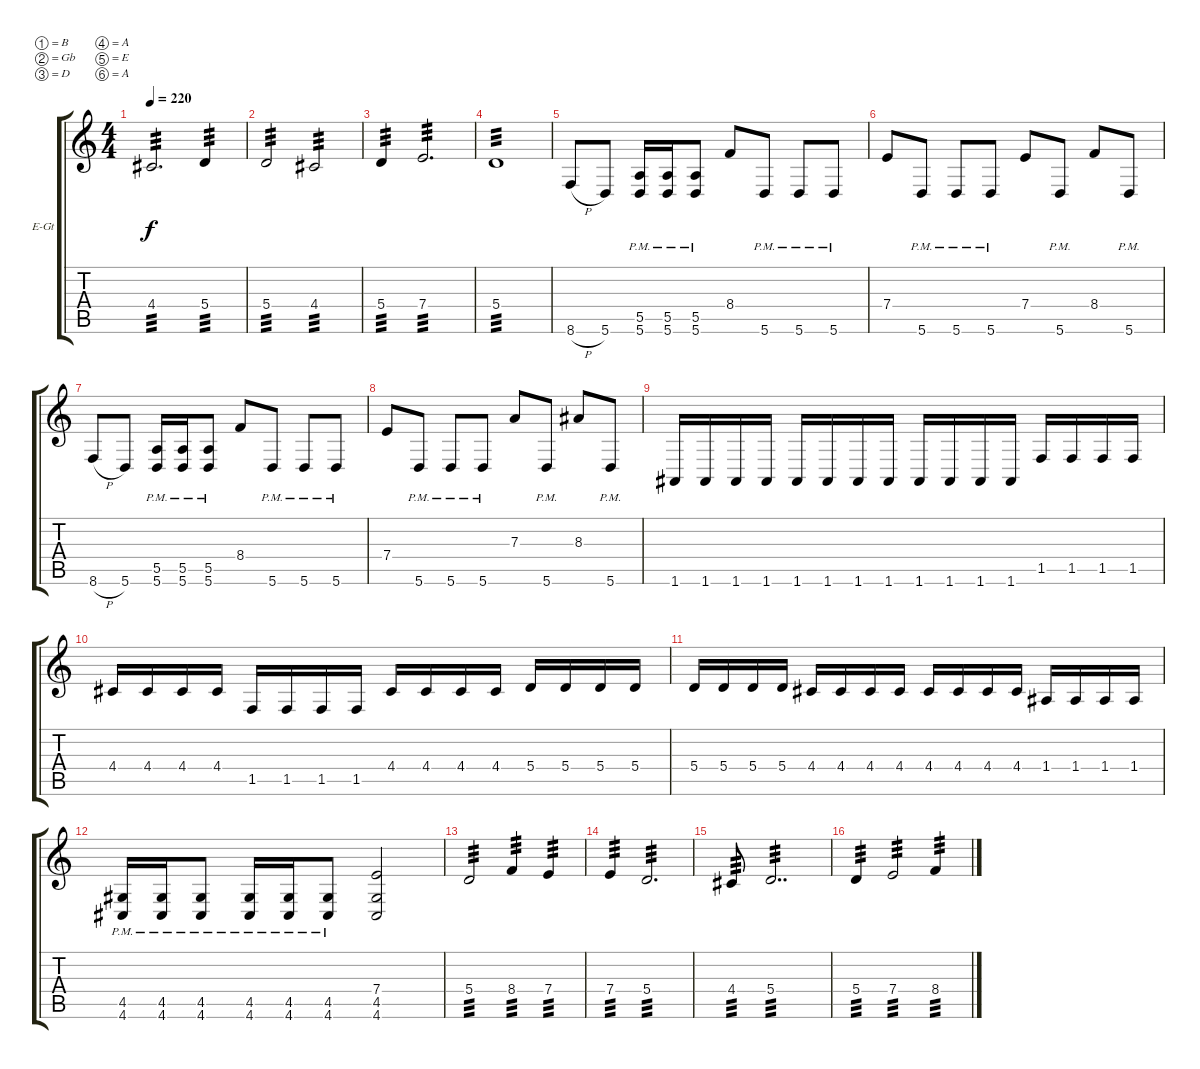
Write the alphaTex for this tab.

\defaultSystemsLayout 4
\bracketExtendMode groupsimilarinstruments
\firstSystemTrackNameOrientation horizontal
\otherSystemsTrackNameOrientation horizontal
\track ("Electric Guitar" "E-Gt") {instrument distortionguitar}
\staff {score tabs}
\tuning (B3 Gb3 D3 A2 E2 A1)
\ts (4 4)
\tempo 220
\clef g2
\scale
0.333333
\ks c
4.4.2{d tp 3 dy f} 5.4.4{tp 3} |
\scale
0.333333 5.4.2{tp 3} 4.4.2{tp 3} |
\scale
0.333333 5.4.4{tp 3} 7.4.2{d tp 3} |
\scale
0.333333 5.4.1{tp 3} |
\scale
0.333333 8.6{h}.8 5.6.8 (5.5{pm} 5.6{pm}).16 (5.5{pm} 5.6{pm}).16 (5.5{pm} 5.6{pm}).8 8.4.8 5.6{pm}.8 5.6{pm}.8 5.6{pm}.8 |
\scale
0.333333 7.4.8 5.6{pm}.8 5.6{pm}.8 5.6{pm}.8 7.4.8 5.6{pm}.8 8.4.8 5.6{pm}.8 |
\scale
0.333333 8.6{h}.8 5.6.8 (5.5{pm} 5.6{pm}).16 (5.5{pm} 5.6{pm}).16 (5.5{pm} 5.6{pm}).8 8.4.8 5.6{pm}.8 5.6{pm}.8 5.6{pm}.8 |
\scale
0.333333 7.4.8 5.6{pm}.8 5.6{pm}.8 5.6{pm}.8 7.3.8 5.6{pm}.8 8.3.8 5.6{pm}.8 |
\scale
0.333333 1.6.16 1.6.16 1.6.16 1.6.16 1.6.16 1.6.16 1.6.16 1.6.16 1.6.16 1.6.16 1.6.16 1.6.16 1.5.16 1.5.16 1.5.16 1.5.16 |
\scale
0.333333 4.4.16 4.4.16 4.4.16 4.4.16 1.5.16 1.5.16 1.5.16 1.5.16 4.4.16 4.4.16 4.4.16 4.4.16 5.4.16 5.4.16 5.4.16 5.4.16 |
\scale
0.333333 5.4.16 5.4.16 5.4.16 5.4.16 4.4.16 4.4.16 4.4.16 4.4.16 4.4.16 4.4.16 4.4.16 4.4.16 1.4.16 1.4.16 1.4.16 1.4.16 |
\scale
0.333333 (4.5{pm} 4.6{pm}).16 (4.5{pm} 4.6{pm}).16 (4.5{pm} 4.6{pm}).8 (4.5{pm} 4.6{pm}).16 (4.5{pm} 4.6{pm}).16 (4.5{pm} 4.6{pm}).8 (4.5 4.6 7.4).2 |
\scale
0.333333 5.4.2{tp 3} 8.4.4{tp 3} 7.4.4{tp 3} |
\scale
0.333333 7.4.4{tp 3} 5.4.2{d tp 3} |
\scale
0.333333 4.4.8{tp 3} 5.4.2{dd tp 3} |
\scale
0.333333 5.4.4{tp 3} 7.4.2{tp 3} 8.4.4{tp 3}
